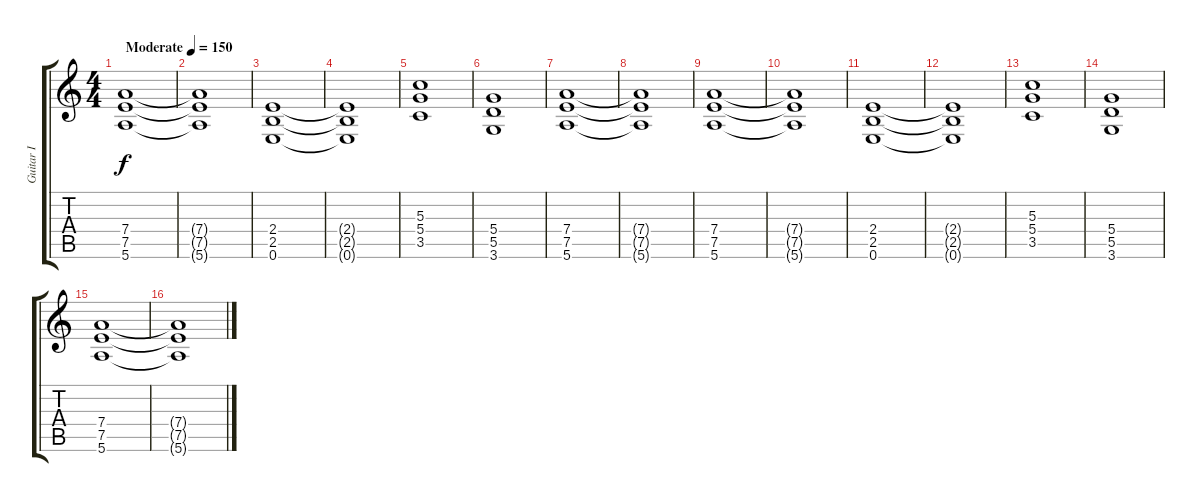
\track ("Guitar I" "Guitar I") {instrument overdrivenguitar}
\staff {score tabs}
\tuning (E4 B3 G3 D3 A2 E2) {hide}
\ts (4 4)
\tempo (150 "Moderate")
\clef g2
\ks c
(7.4 7.5 5.6).1{dy f instrument overdrivenguitar} |
(7.4{t} 7.5{t} 5.6{t}).1 |
(2.4 2.5 0.6).1 |
(2.4{t} 2.5{t} 0.6{t}).1 |
(5.3 5.4 3.5).1 |
(5.4 5.5 3.6).1 |
(7.4 7.5 5.6).1 |
(7.4{t} 7.5{t} 5.6{t}).1 |
(7.4 7.5 5.6).1 |
(7.4{t} 7.5{t} 5.6{t}).1 |
(2.4 2.5 0.6).1 |
(2.4{t} 2.5{t} 0.6{t}).1 |
(5.3 5.4 3.5).1 |
(5.4 5.5 3.6).1 |
(7.4 7.5 5.6).1 |
(7.4{t} 7.5{t} 5.6{t}).1
